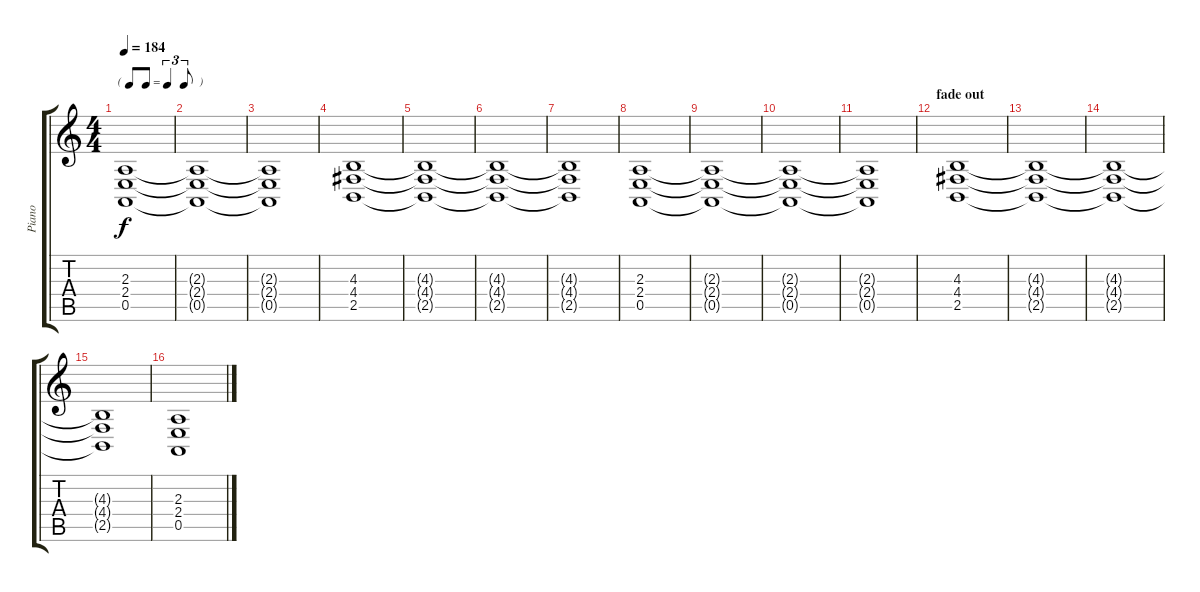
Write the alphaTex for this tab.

\track ("Piano" "Piano") {instrument acousticgrandpiano}
\staff {score tabs}
\tuning (E4 B3 G3 D3 A2 E2) {hide}
\ts (4 4)
\tf triplet8th
\tempo 184
\clef g2
\ks c
(2.3{t} 2.4{t} 0.5{t}).1{dy f} |
(2.3{t} 2.4{t} 0.5{t}).1 |
(2.3{t} 2.4{t} 0.5{t}).1 |
\section ("" "")
(4.3 4.4 2.5).1 |
(4.3{t} 4.4{t} 2.5{t}).1 |
(4.3{t} 4.4{t} 2.5{t}).1 |
(4.3{t} 4.4{t} 2.5{t}).1 |
(2.3 2.4 0.5).1 |
(2.3{t} 2.4{t} 0.5{t}).1 |
(2.3{t} 2.4{t} 0.5{t}).1 |
(2.3{t} 2.4{t} 0.5{t}).1 |
\section ("" "fade out")
(4.3 4.4 2.5).1 |
(4.3{t} 4.4{t} 2.5{t}).1 |
(4.3{t} 4.4{t} 2.5{t}).1 |
(4.3{t} 4.4{t} 2.5{t}).1 |
(2.3 2.4 0.5).1{volume 6}
